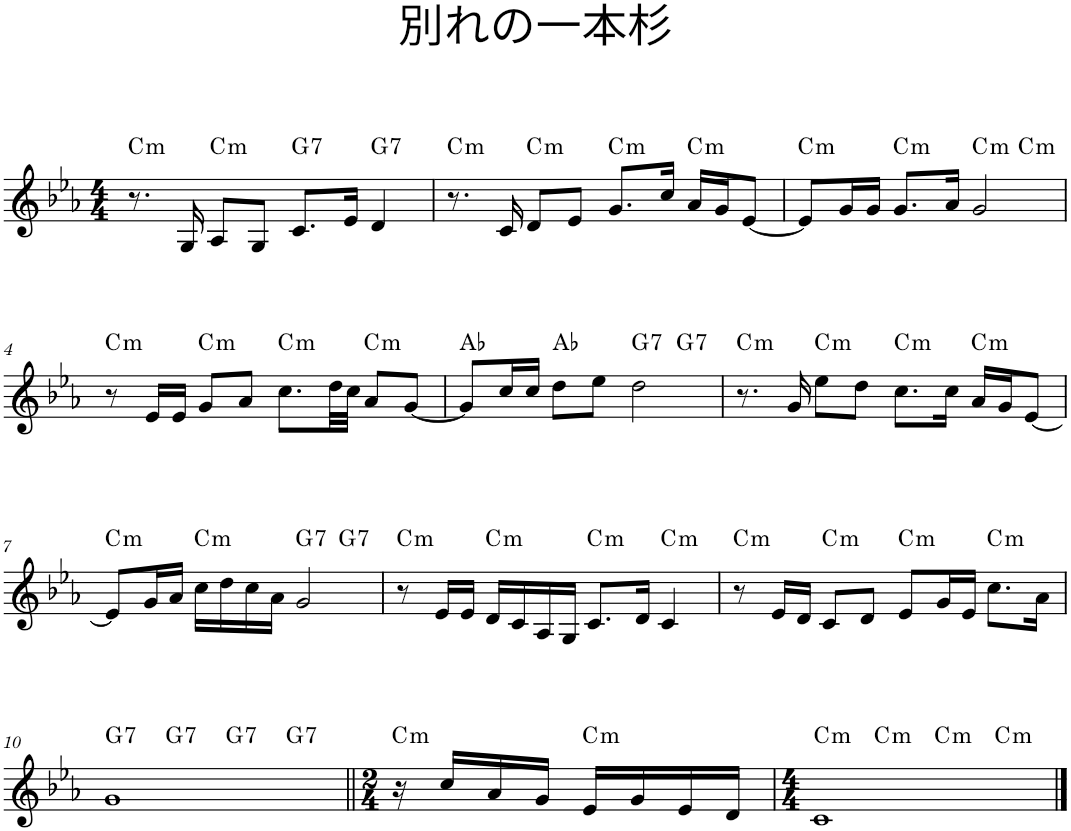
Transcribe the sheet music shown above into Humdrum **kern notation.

**kern	**harte
*part1	*part1
*staff1	*
*I"Piano	*
*I'Pno.	*
*clefG2	*
*k[b-e-a-]	*
*M4/4	*
=1	=1
!	!LO:H:kt=m
8.r	C:min
16G/	.
!	!LO:H:kt=m
8A-/L	C:min
8G/J	.
!	!LO:H:kt=7
8.c/L	G:7
16e-/Jk	.
!	!LO:H:kt=7
4d/	G:7
=2	=2
!	!LO:H:kt=m
8.r	C:min
16c/	.
!	!LO:H:kt=m
8d/L	C:min
8e-/J	.
!	!LO:H:kt=m
8.g/L	C:min
16cc/Jk	.
!	!LO:H:kt=m
16a-/LL	C:min
16g/J	.
[<8e-/J	.
=3	=3
!	!LO:H:kt=m
*^	*
8e-/L]	2.ryy	C:min
16g/L	.	.
16g/JJ	.	.
!	!	!LO:H:kt=m
8.g/L	.	C:min
16a-/Jk	.	.
!	!	!LO:H:kt=m
2g/	.	C:min
!	!	!LO:H:kt=m
.	4ryy	C:min
!!LO:LB:g=z	!!
=4	=4	=4
!	!	!LO:H:kt=m
*v	*v	*
8r	C:min
16e-/LL	.
16e-/JJ	.
!	!LO:H:kt=m
8g/L	C:min
8a-/J	.
!	!LO:H:kt=m
8.cc\L	C:min
32dd\LL	.
32cc\JJJ	.
!	!LO:H:kt=m
8a-/L	C:min
[<8g/J	.
=5	=5
*^	*
8g/L]	2.ryy	Ab:maj
16cc/L	.	.
16cc/JJ	.	.
8dd\L	.	Ab:maj
8ee-\J	.	.
!	!	!LO:H:kt=7
2dd\	.	G:7
!	!	!LO:H:kt=7
.	4ryy	G:7
=6	=6	=6
!	!	!LO:H:kt=m
*v	*v	*
8.r	C:min
16g/	.
!	!LO:H:kt=m
8ee-\L	C:min
8dd\J	.
!	!LO:H:kt=m
8.cc\L	C:min
16cc\Jk	.
!	!LO:H:kt=m
16a-/LL	C:min
16g/J	.
[8e-/J	.
!!LO:LB:g=z
=7	=7
!	!LO:H:kt=m
*^	*
8e-/L]	2.ryy	C:min
16g/L	.	.
16a-/JJ	.	.
!	!	!LO:H:kt=m
16cc\LL	.	C:min
16dd\	.	.
16cc\	.	.
16a-\JJ	.	.
!	!	!LO:H:kt=7
2g/	.	G:7
!	!	!LO:H:kt=7
.	4ryy	G:7
=8	=8	=8
!	!	!LO:H:kt=m
*v	*v	*
8r	C:min
16e-/LL	.
16e-/JJ	.
!	!LO:H:kt=m
16d/LL	C:min
16c/	.
16A-/	.
16G/JJ	.
!	!LO:H:kt=m
8.c/L	C:min
16d/Jk	.
!	!LO:H:kt=m
4c/	C:min
=9	=9
!	!LO:H:kt=m
8r	C:min
16e-/LL	.
16d/JJ	.
!	!LO:H:kt=m
8c/L	C:min
8d/J	.
!	!LO:H:kt=m
8e-/L	C:min
16g/L	.
16e-/JJ	.
!	!LO:H:kt=m
8.cc\L	C:min
16a-\Jk	.
!!LO:LB:g=z
=10	=10
!	!LO:H:kt=7
*^	*
*	*^	*
*	*	*^	*
1g	4ryy	2ryy	2.ryy	G:7
!	!	!	!	!LO:H:kt=7
.	2.ryy	.	.	G:7
!	!	!	!	!LO:H:kt=7
.	.	2ryy	.	G:7
!	!	!	!	!LO:H:kt=7
.	.	.	4ryy	G:7
*v	*v	*v	*v	*
=11||	=11||
*M2/4	*
*^	*
*	*^	*
*	*	*^	*
!	!	!	!	!LO:H:kt=m
*v	*v	*v	*v	*
16r	C:min
16cc/LL	.
16a-/	.
16g/JJ	.
!	!LO:H:kt=m
16e-/LL	C:min
16g/	.
16e-/	.
16d/JJ	.
=12	=12
*M4/4	*
!	!LO:H:kt=m
*^	*
*	*^	*
*	*	*^	*
1c	4ryy	2ryy	2.ryy	C:min
!	!	!	!	!LO:H:kt=m
.	2.ryy	.	.	C:min
!	!	!	!	!LO:H:kt=m
.	.	2ryy	.	C:min
!	!	!	!	!LO:H:kt=m
.	.	.	4ryy	C:min
*v	*v	*v	*v	*
==	==
*-	*-
